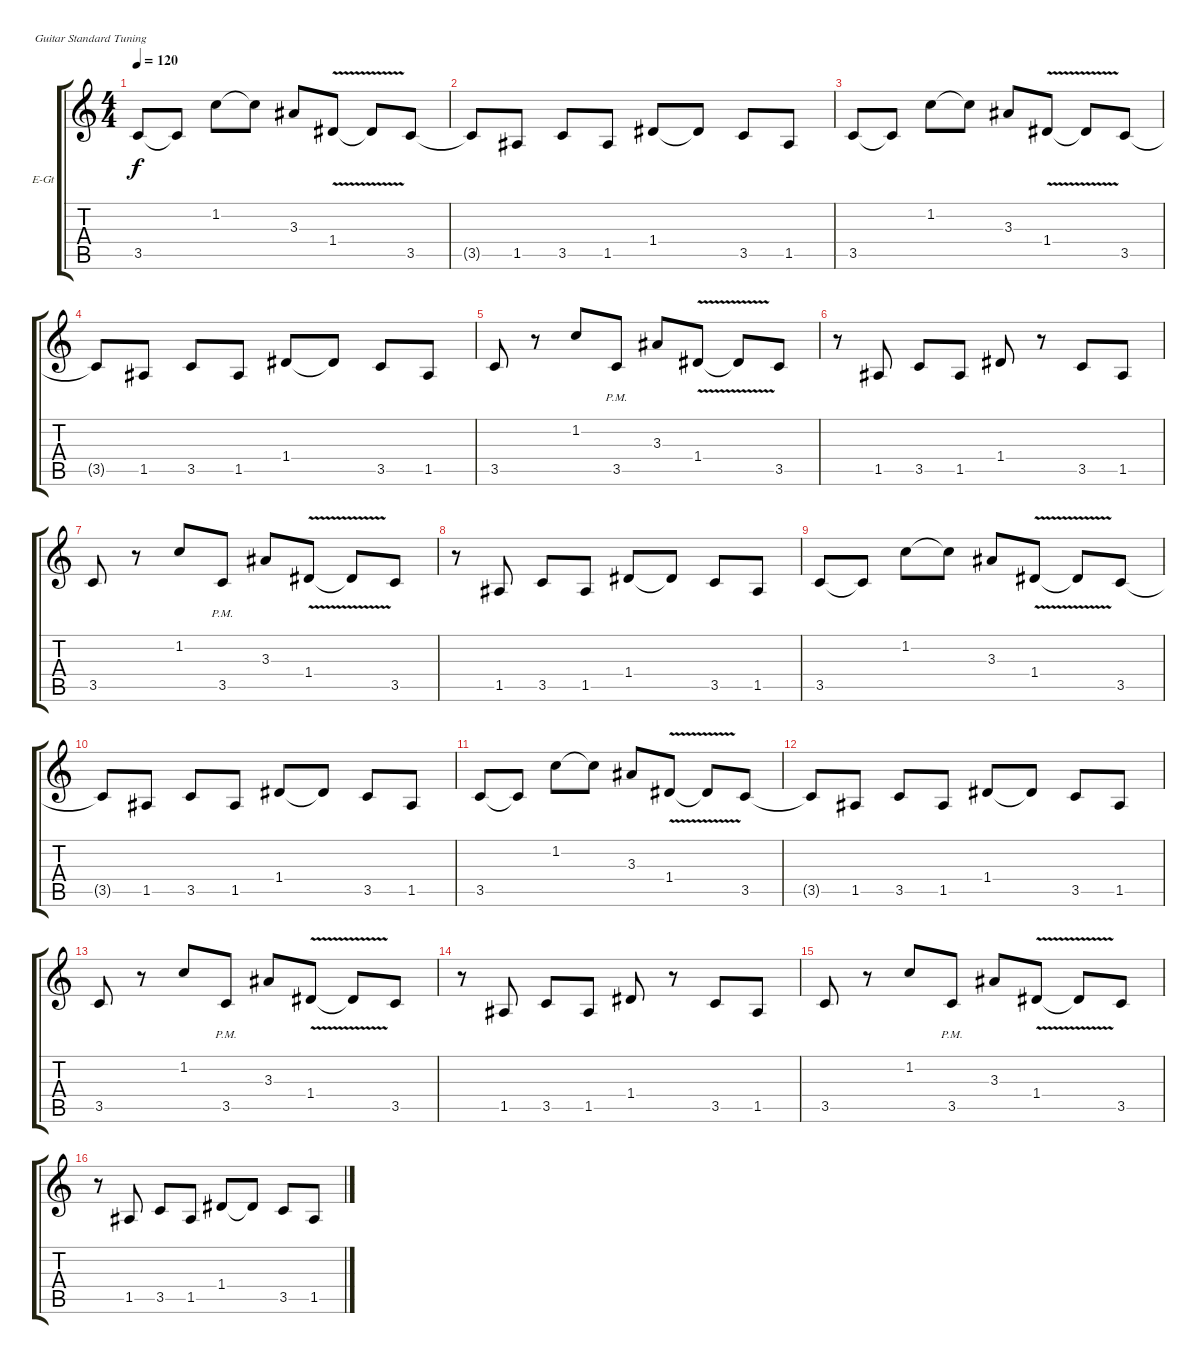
\bracketExtendMode groupsimilarinstruments
\firstSystemTrackNameOrientation horizontal
\otherSystemsTrackNameOrientation horizontal
\track ("Electric Guitar" "E-Gt") {instrument electricguitarclean}
\staff {score tabs}
\tuning (E4 B3 G3 D3 A2 E2)
\ts (4 4)
\tempo 120
\clef g2
\scale
0.333333
\ks c
3.5.8{dy f} 3.5{t}.8 1.2.8 1.2{t}.8 3.3.8 1.4{v}.8 1.4{t}.8 3.5.8 |
\scale
0.333333 3.5{t}.8 1.5.8 3.5.8 1.5.8 1.4.8 1.4{t}.8 3.5.8 1.5.8 |
\scale
0.333333 3.5.8 3.5{t}.8 1.2.8 1.2{t}.8 3.3.8 1.4{v}.8 1.4{t}.8 3.5.8 |
\scale
0.333333 3.5{t}.8 1.5.8 3.5.8 1.5.8 1.4.8 1.4{t}.8 3.5.8 1.5.8 |
\scale
0.333333 3.5.8 r.8 1.2.8 3.5{pm}.8 3.3.8 1.4{v}.8 1.4{v t}.8 3.5.8 |
\scale
0.333333 r.8 1.5.8 3.5.8 1.5.8 1.4.8 r.8 3.5.8 1.5.8 |
\scale
0.333333 3.5.8 r.8 1.2.8 3.5{pm}.8 3.3.8 1.4{v}.8 1.4{v t}.8 3.5.8 |
r.8 1.5.8 3.5.8 1.5.8 1.4.8 1.4{t}.8 3.5.8 1.5.8 |
3.5.8 3.5{t}.8 1.2.8 1.2{t}.8 3.3.8 1.4{v}.8 1.4{t}.8 3.5.8 |
3.5{t}.8 1.5.8 3.5.8 1.5.8 1.4.8 1.4{t}.8 3.5.8 1.5.8 |
3.5.8 3.5{t}.8 1.2.8 1.2{t}.8 3.3.8 1.4{v}.8 1.4{t}.8 3.5.8 |
3.5{t}.8 1.5.8 3.5.8 1.5.8 1.4.8 1.4{t}.8 3.5.8 1.5.8 |
3.5.8 r.8 1.2.8 3.5{pm}.8 3.3.8 1.4{v}.8 1.4{v t}.8 3.5.8 |
r.8 1.5.8 3.5.8 1.5.8 1.4.8 r.8 3.5.8 1.5.8 |
3.5.8 r.8 1.2.8 3.5{pm}.8 3.3.8 1.4{v}.8 1.4{v t}.8 3.5.8 |
r.8 1.5.8 3.5.8 1.5.8 1.4.8 1.4{t}.8 3.5.8 1.5.8
